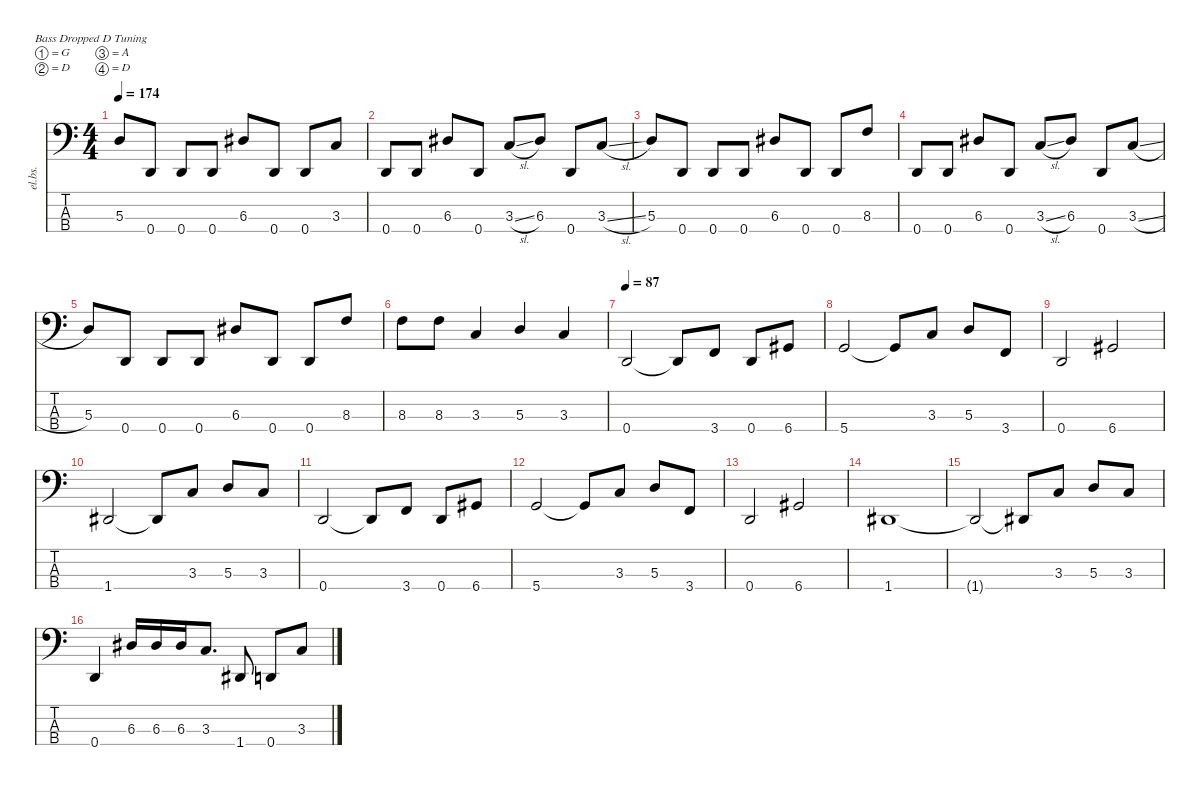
\defaultSystemsLayout 4
\hideDynamics
\bracketExtendMode nobrackets
\track ("Дорожка 4" "el.bs.") {instrument electricbassfinger}
\staff {score tabs}
\tuning (G2 D2 A1 D1)
\ts (4 4)
\tempo 174
\clef f4
\ks c
5.3.8{dy f beam Up} 0.4.8{beam Up} 0.4.8{beam Up} 0.4.8{beam Up} 6.3{acc #}.8{beam Up} 0.4.8{beam Up} 0.4.8{beam Up} 3.3.8{beam Up} |
0.4.8{beam Up} 0.4.8{beam Up} 6.3{acc #}.8{beam Up} 0.4.8{beam Up} 3.3{sl}.8{beam Up} 6.3{acc #}.8{beam Up} 0.4.8{beam Up} 3.3{sl}.8{beam Up} |
5.3.8{beam Up} 0.4.8{beam Up} 0.4.8{beam Up} 0.4.8{beam Up} 6.3{acc #}.8{beam Up} 0.4.8{beam Up} 0.4.8{beam Up} 8.3.8{beam Up} |
0.4.8{beam Up} 0.4.8{beam Up} 6.3{acc #}.8{beam Up} 0.4.8{beam Up} 3.3{sl}.8{beam Up} 6.3{acc #}.8{beam Up} 0.4.8{beam Up} 3.3{sl}.8{beam Up} |
5.3.8{beam Up} 0.4.8{beam Up} 0.4.8{beam Up} 0.4.8{beam Up} 6.3{acc #}.8{beam Up} 0.4.8{beam Up} 0.4.8{beam Up} 8.3.8{beam Up} |
8.3.8{beam Down} 8.3.8{beam Down} 3.3.4{beam Up} 5.3.4{beam Up} 3.3.4{beam Up} |
\tempo 87
0.4.2{beam Up} 0.4{t}.8{beam Up} 3.4.8{beam Up} 0.4.8{beam Up} 6.4{acc #}.8{beam Up} |
5.4.2{beam Up} 5.4{t}.8{beam Up} 3.3.8{beam Up} 5.3.8{beam Up} 3.4.8{beam Up} |
0.4.2{beam Up} 6.4{acc #}.2{beam Up} |
1.4{acc #}.2{beam Up} 1.4{t acc #}.8{beam Up} 3.3.8{beam Up} 5.3.8{beam Up} 3.3.8{beam Up} |
0.4.2{beam Up} 0.4{t}.8{beam Up} 3.4.8{beam Up} 0.4.8{beam Up} 6.4{acc #}.8{beam Up} |
5.4.2{beam Up} 5.4{t}.8{beam Up} 3.3.8{beam Up} 5.3.8{beam Up} 3.4.8{beam Up} |
0.4.2{beam Up} 6.4{acc #}.2{beam Up} |
1.4{acc #}.1{beam Up} |
1.4{t acc #}.2{beam Up} 1.4{t acc #}.8{beam Up} 3.3.8{beam Up} 5.3.8{beam Up} 3.3.8{beam Up} |
0.4.4{beam Up} 6.3{acc #}.16{beam Up} 6.3{acc #}.16{beam Up} 6.3{acc #}.16{beam Up} 3.3.8{d beam Up} 1.4{acc #}.8{beam Up} 0.4.8{beam Up} 3.3.8{beam Up}
